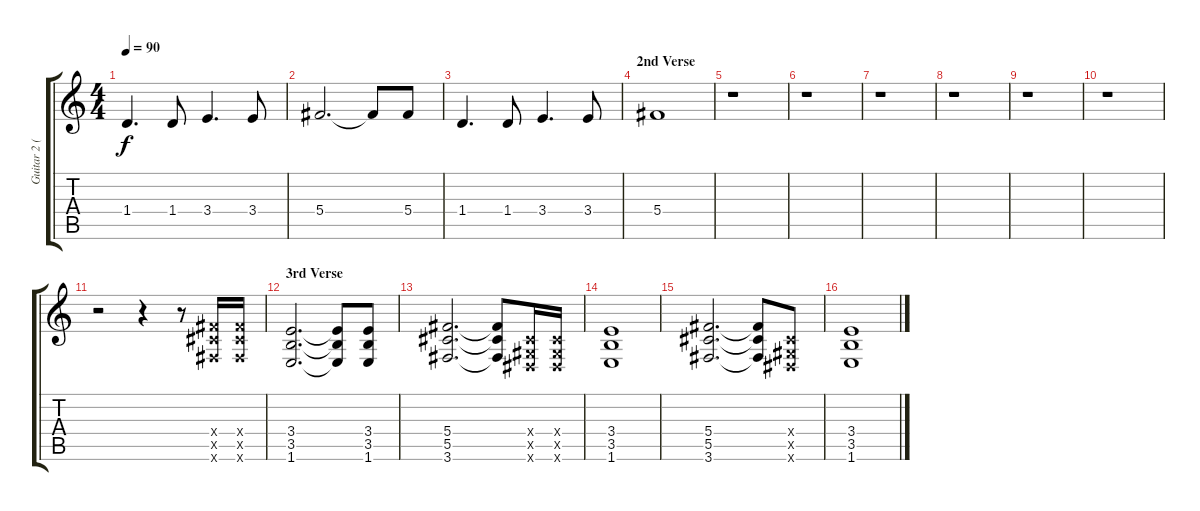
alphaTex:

\track ("Guitar 2 (Izzy)" "Guitar 2 (") {instrument overdrivenguitar}
\staff {score tabs}
\tuning (Eb4 Bb3 Gb3 Db3 Ab2 Eb2) {hide}
\ts (4 4)
\tempo 90
\clef g2
\ks c
1.4.4{d dy f} 1.4.8 3.4.4{d} 3.4.8 |
5.4.2{d} 5.4{t}.8 5.4.8 |
1.4.4{d} 1.4.8 3.4.4{d} 3.4.8 |
\section ("" "2nd Verse")
5.4.1 |
r.1 |
r.1 |
r.1 |
r.1 |
r.1 |
r.1 |
r.2 r.4 r.8 (5.4{x} 5.5{x} 3.6{x}).16 (5.4{x} 5.5{x} 3.6{x}).16 |
\section ("" "3rd Verse")
(3.4 3.5 1.6).2{d} (3.4{t} 3.5{t} 1.6{t}).8 (3.4 3.5 1.6).8 |
(5.4 5.5 3.6).2{d} (5.4{t} 5.5{t} 3.6{t}).8 (0.4{x} 0.5{x} 0.6{x}).16 (0.4{x} 0.5{x} 0.6{x}).16 |
(3.4 3.5 1.6).1 |
(5.4 5.5 3.6).2{d} (5.4{t} 5.5{t} 3.6{t}).8 (0.4{x} 0.5{x} 0.6{x}).8 |
(3.4 3.5 1.6).1
